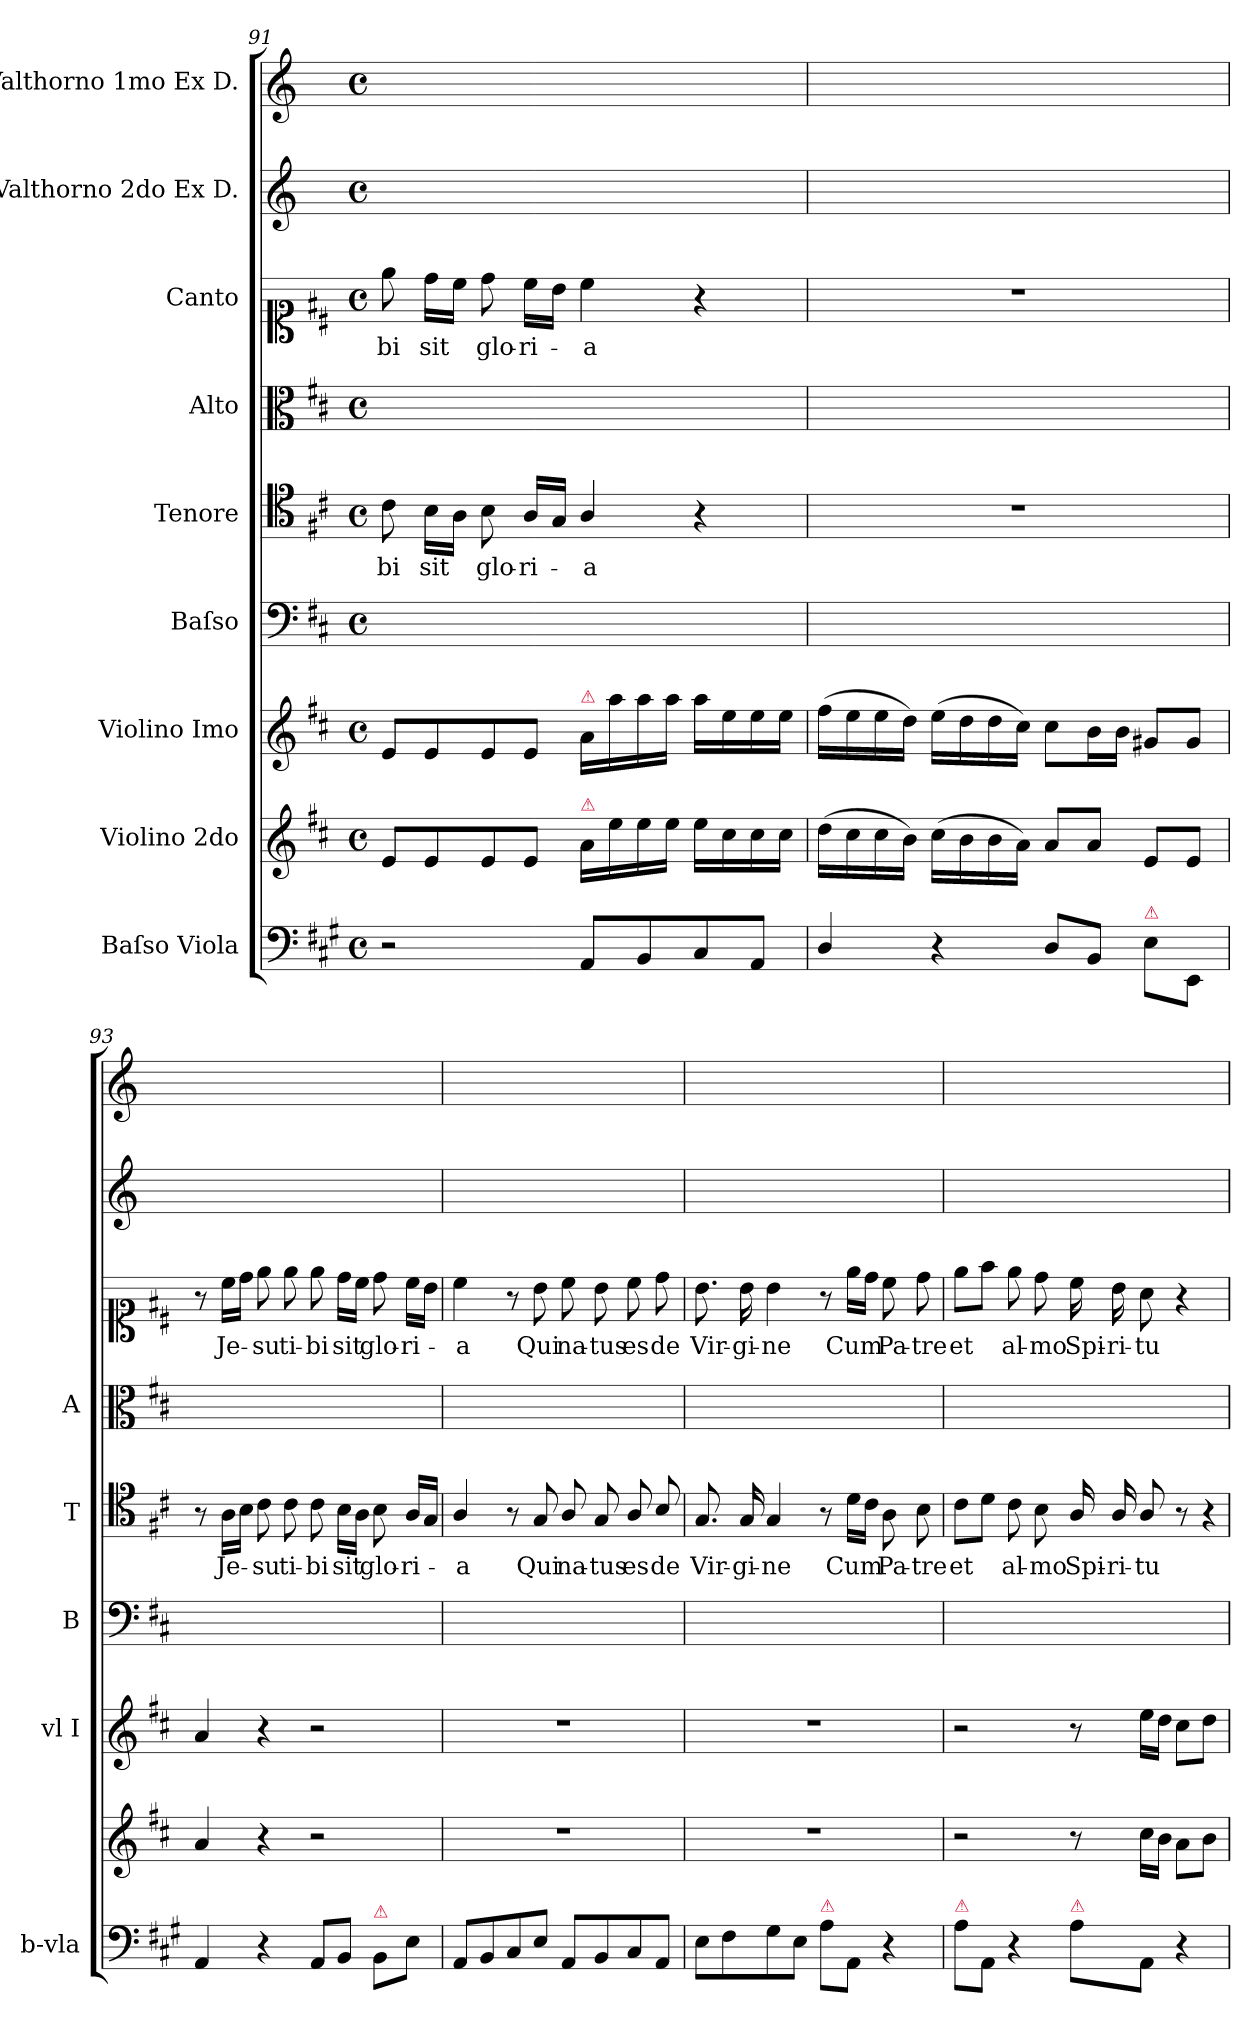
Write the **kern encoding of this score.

**kern	**kern	**kern	**kern	**kern	**text	**kern	**kern	**text	**kern	**kern
*part9	*part8	*part7	*part6	*part5	*part5	*part4	*part3	*part3	*part2	*part1
*staff9	*staff8	*staff7	*staff6	*staff5	*staff5	*staff4	*staff3	*staff3	*staff2	*staff1
*I"Baſso Viola	*I"Violino 2do	*I"Violino Imo	*I"Baſso	*I"Tenore	*	*I"Alto	*I"Canto	*	*I"Valthorno 2do Ex D.	*I"Valthorno 1mo Ex D.
*I'b-vla	*	*I'vl I	*I'B	*I'T	*	*I'A	*	*	*	*
*clefF4	*clefG2	*clefG2	*clefF4	*clefC4	*	*clefC3	*clefC1	*	*clefG2	*clefG2
*	*	*	*	*	*	*	*	*	*ITrd6c10	*ITrd6c10
*k[f#c#g#]	*k[f#c#]	*k[f#c#]	*k[f#c#]	*k[f#c#]	*	*k[f#c#]	*k[f#c#]	*	*k[f#c#]	*k[f#c#]
*	*D:	*D:	*D:	*D:	*	*D:	*D:	*	*D:	*D:
*M4/4	*M4/4	*M4/4	*M4/4	*M4/4	*	*M4/4	*M4/4	*	*M4/4	*M4/4
*met(c)	*met(c)	*met(c)	*met(c)	*met(c)	*	*met(c)	*met(c)	*	*met(c)	*met(c)
=91	=91	=91	=91	=91	=91	=91	=91	=91	=91	=91
2r	8e/L	8e/L	1ryy	8c#\	-bi	1ryy	8ee\	-bi	1ryy	1ryy
.	8e/	8e/	.	16B\LL	sit	.	16dd\LL	sit	.	.
.	.	.	.	16A\JJ	.	.	16cc#\JJ	.	.	.
.	8e/	8e/	.	8B\	glo-	.	8dd\	glo-	.	.
.	8e/J	8e/J	.	16A/LL	-ri-	.	16cc#\LL	-ri-	.	.
.	.	.	.	16G/JJ	.	.	16b\JJ	.	.	.
!	!	!LO:TX:a:color=crimson:t=⚠	!	!	!	!	!	!	!	!
!	!LO:TX:a:color=crimson:t=⚠	!	!	!	!	!	!	!	!	!
8AA/L	16a\LL	16a\LL	.	4A/	-a	.	4cc#\	-a	.	.
.	16ee\	16aa\	.	.	.	.	.	.	.	.
8BB/	16ee\	16aa\	.	.	.	.	.	.	.	.
.	16ee\JJ	16aa\JJ	.	.	.	.	.	.	.	.
8C#/	16ee\LL	16aa\LL	.	4r	.	.	4r	.	.	.
.	16cc#\	16ee\	.	.	.	.	.	.	.	.
8AA/J	16cc#\	16ee\	.	.	.	.	.	.	.	.
.	16cc#\JJ	16ee\JJ	.	.	.	.	.	.	.	.
=92	=92	=92	=92	=92	=92	=92	=92	=92	=92	=92
4D/	(16dd\LL	(16ff#\LL	1ryy	1r	.	1ryy	1r	.	1ryy	1ryy
.	16cc#\	16ee\	.	.	.	.	.	.	.	.
.	16cc#\	16ee\	.	.	.	.	.	.	.	.
.	16b\JJ)	16dd\JJ)	.	.	.	.	.	.	.	.
4r	(16cc#\LL	(16ee\LL	.	.	.	.	.	.	.	.
.	16b\	16dd\	.	.	.	.	.	.	.	.
.	16b\	16dd\	.	.	.	.	.	.	.	.
.	16a\JJ)	16cc#\JJ)	.	.	.	.	.	.	.	.
8D/L	8a/L	8cc#\L	.	.	.	.	.	.	.	.
8BB/J	8a/J	16b\L	.	.	.	.	.	.	.	.
.	.	16b\JJ	.	.	.	.	.	.	.	.
!LO:TX:a:color=crimson:t=⚠	!	!	!	!	!	!	!	!	!	!
8E\L	8e/L	8g#X/L	.	.	.	.	.	.	.	.
8EE\J	8e/J	8g#/J	.	.	.	.	.	.	.	.
=93	=93	=93	=93	=93	=93	=93	=93	=93	=93	=93
4AA/	4a/	4a/	1ryy	8r	.	1ryy	8r	.	1ryy	1ryy
.	.	.	.	16A\LL	Je-	.	16cc#\LL	Je-	.	.
.	.	.	.	16B\JJ	.	.	16dd\JJ	.	.	.
4r	4r	4r	.	8c#\	-su	.	8ee\	-su	.	.
.	.	.	.	8c#\	ti-	.	8ee\	ti-	.	.
8AA/L	2r	2r	.	8c#\	-bi	.	8ee\	-bi	.	.
8BB/J	.	.	.	16B\LL	sit	.	16dd\LL	sit	.	.
.	.	.	.	16A\JJ	.	.	16cc#\JJ	.	.	.
!LO:TX:a:color=crimson:t=⚠	!	!	!	!	!	!	!	!	!	!
8BB\L	.	.	.	8B\	glo-	.	8dd\	glo-	.	.
8E\J	.	.	.	16A/LL	-ri-	.	16cc#\LL	-ri-	.	.
.	.	.	.	16G/JJ	.	.	16b\JJ	.	.	.
=94	=94	=94	=94	=94	=94	=94	=94	=94	=94	=94
8AA/L	1r	1r	1ryy	4A/	-a	1ryy	4cc#\	-a	1ryy	1ryy
8BB/	.	.	.	.	.	.	.	.	.	.
8C#/	.	.	.	8r	.	.	8r	.	.	.
8E/J	.	.	.	8G/	Qui	.	8b\	Qui	.	.
8AA/L	.	.	.	8A/	na-	.	8cc#\	na-	.	.
8BB/	.	.	.	8G/	-tus	.	8b\	-tus	.	.
8C#/	.	.	.	8A/	es	.	8cc#\	es	.	.
8AA/J	.	.	.	8B/	de	.	8dd\	de	.	.
=95	=95	=95	=95	=95	=95	=95	=95	=95	=95	=95
8E\L	1r	1r	1ryy	8.G/	Vir-	1ryy	8.b\	Vir-	1ryy	1ryy
8F#\	.	.	.	.	.	.	.	.	.	.
.	.	.	.	16G/	-gi-	.	16b\	-gi-	.	.
8G#\	.	.	.	4G/	-ne	.	4b\	-ne	.	.
8E\J	.	.	.	.	.	.	.	.	.	.
!LO:TX:a:color=crimson:t=⚠	!	!	!	!	!	!	!	!	!	!
8A\L	.	.	.	8r	.	.	8r	.	.	.
8AA\J	.	.	.	16d\LL	Cum	.	16ee\LL	Cum	.	.
.	.	.	.	16c#\JJ	.	.	16dd\JJ	.	.	.
4r	.	.	.	8A\	Pa-	.	8cc#\	Pa-	.	.
.	.	.	.	8B\	-tre	.	8dd\	-tre	.	.
=96	=96	=96	=96	=96	=96	=96	=96	=96	=96	=96
!LO:TX:a:color=crimson:t=⚠	!	!	!	!	!	!	!	!	!	!
8A\L	2r	2r	1ryy	8c#\L	et	1ryy	8ee\L	et	1ryy	1ryy
8AA\J	.	.	.	8d\J	.	.	8ff#\J	.	.	.
4r	.	.	.	8c#\	al-	.	8ee\	al-	.	.
.	.	.	.	8B\	-mo	.	8dd\	-mo	.	.
!LO:TX:a:color=crimson:t=⚠	!	!	!	!	!	!	!	!	!	!
8A\L	8r	8r	.	16A/	Spi-	.	16cc#\	Spi-	.	.
.	.	.	.	16A/	-ri-	.	16b\	-ri-	.	.
8AA\J	16cc#\LL	16ee\LL	.	8A/	-tu	.	8a\	-tu	.	.
.	16b\JJ	16dd\JJ	.	.	.	.	.	.	.	.
4r	8a\L	8cc#\L	.	8r	.	.	4r	.	.	.
!	!	!	!	!LO:N:vis=4	!	!	!	!	!	!
.	8b\J	8dd\J	.	8r	.	.	.	.	.	.
=	=	=	=	=	=	=	=	=	=	=
*-	*-	*-	*-	*-	*-	*-	*-	*-	*-	*-
